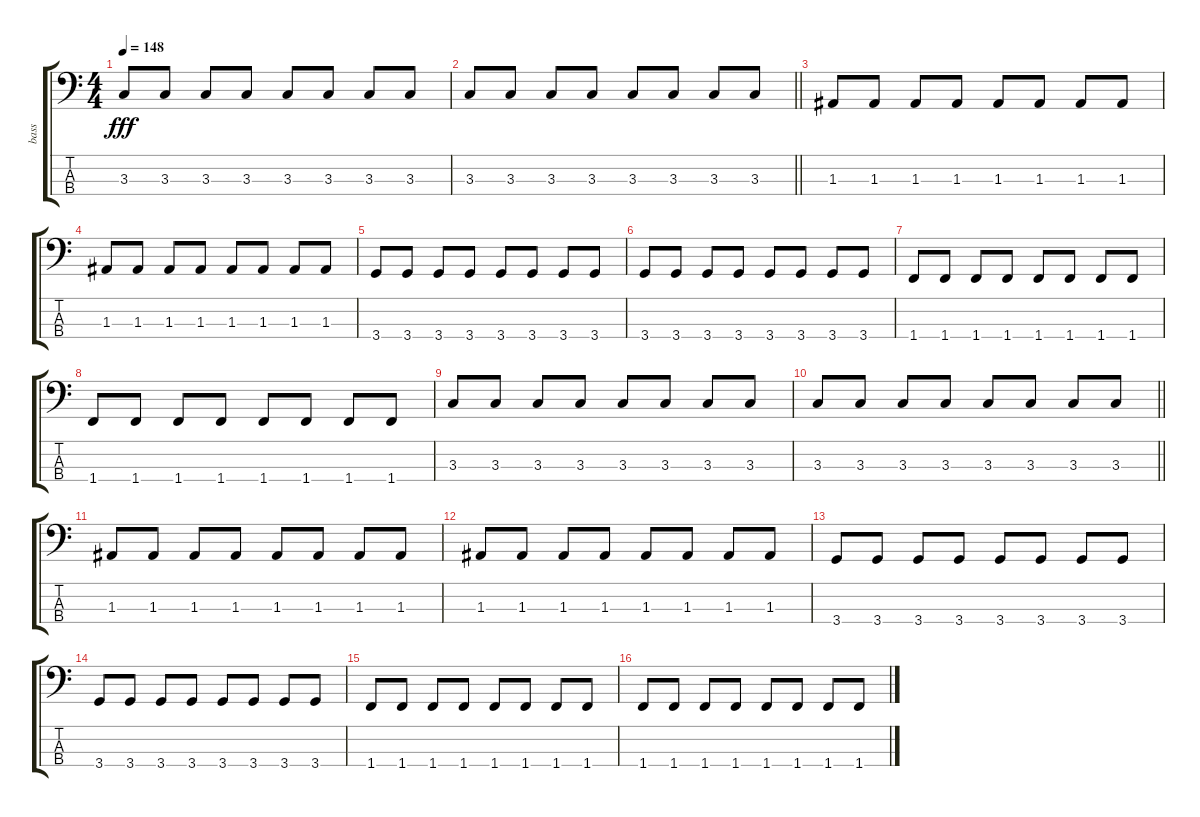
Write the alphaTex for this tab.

\track ("bass" "bass") {instrument electricbassfinger}
\staff {score tabs}
\tuning (G2 D2 A1 E1) {hide}
\ts (4 4)
\tempo 148
\clef f4
\ks c
3.3.8{dy fff} 3.3.8 3.3.8 3.3.8 3.3.8 3.3.8 3.3.8 3.3.8 |
\barLineRight lightlight
3.3.8 3.3.8 3.3.8 3.3.8 3.3.8 3.3.8 3.3.8 3.3.8 |
\section ("" "")
1.3.8 1.3.8 1.3.8 1.3.8 1.3.8 1.3.8 1.3.8 1.3.8 |
1.3.8 1.3.8 1.3.8 1.3.8 1.3.8 1.3.8 1.3.8 1.3.8 |
3.4.8 3.4.8 3.4.8 3.4.8 3.4.8 3.4.8 3.4.8 3.4.8 |
3.4.8 3.4.8 3.4.8 3.4.8 3.4.8 3.4.8 3.4.8 3.4.8 |
1.4.8 1.4.8 1.4.8 1.4.8 1.4.8 1.4.8 1.4.8 1.4.8 |
1.4.8 1.4.8 1.4.8 1.4.8 1.4.8 1.4.8 1.4.8 1.4.8 |
3.3.8 3.3.8 3.3.8 3.3.8 3.3.8 3.3.8 3.3.8 3.3.8 |
\barLineRight lightlight
3.3.8 3.3.8 3.3.8 3.3.8 3.3.8 3.3.8 3.3.8 3.3.8 |
1.3.8 1.3.8 1.3.8 1.3.8 1.3.8 1.3.8 1.3.8 1.3.8 |
1.3.8 1.3.8 1.3.8 1.3.8 1.3.8 1.3.8 1.3.8 1.3.8 |
3.4.8 3.4.8 3.4.8 3.4.8 3.4.8 3.4.8 3.4.8 3.4.8 |
3.4.8 3.4.8 3.4.8 3.4.8 3.4.8 3.4.8 3.4.8 3.4.8 |
1.4.8 1.4.8 1.4.8 1.4.8 1.4.8 1.4.8 1.4.8 1.4.8 |
1.4.8 1.4.8 1.4.8 1.4.8 1.4.8 1.4.8 1.4.8 1.4.8
